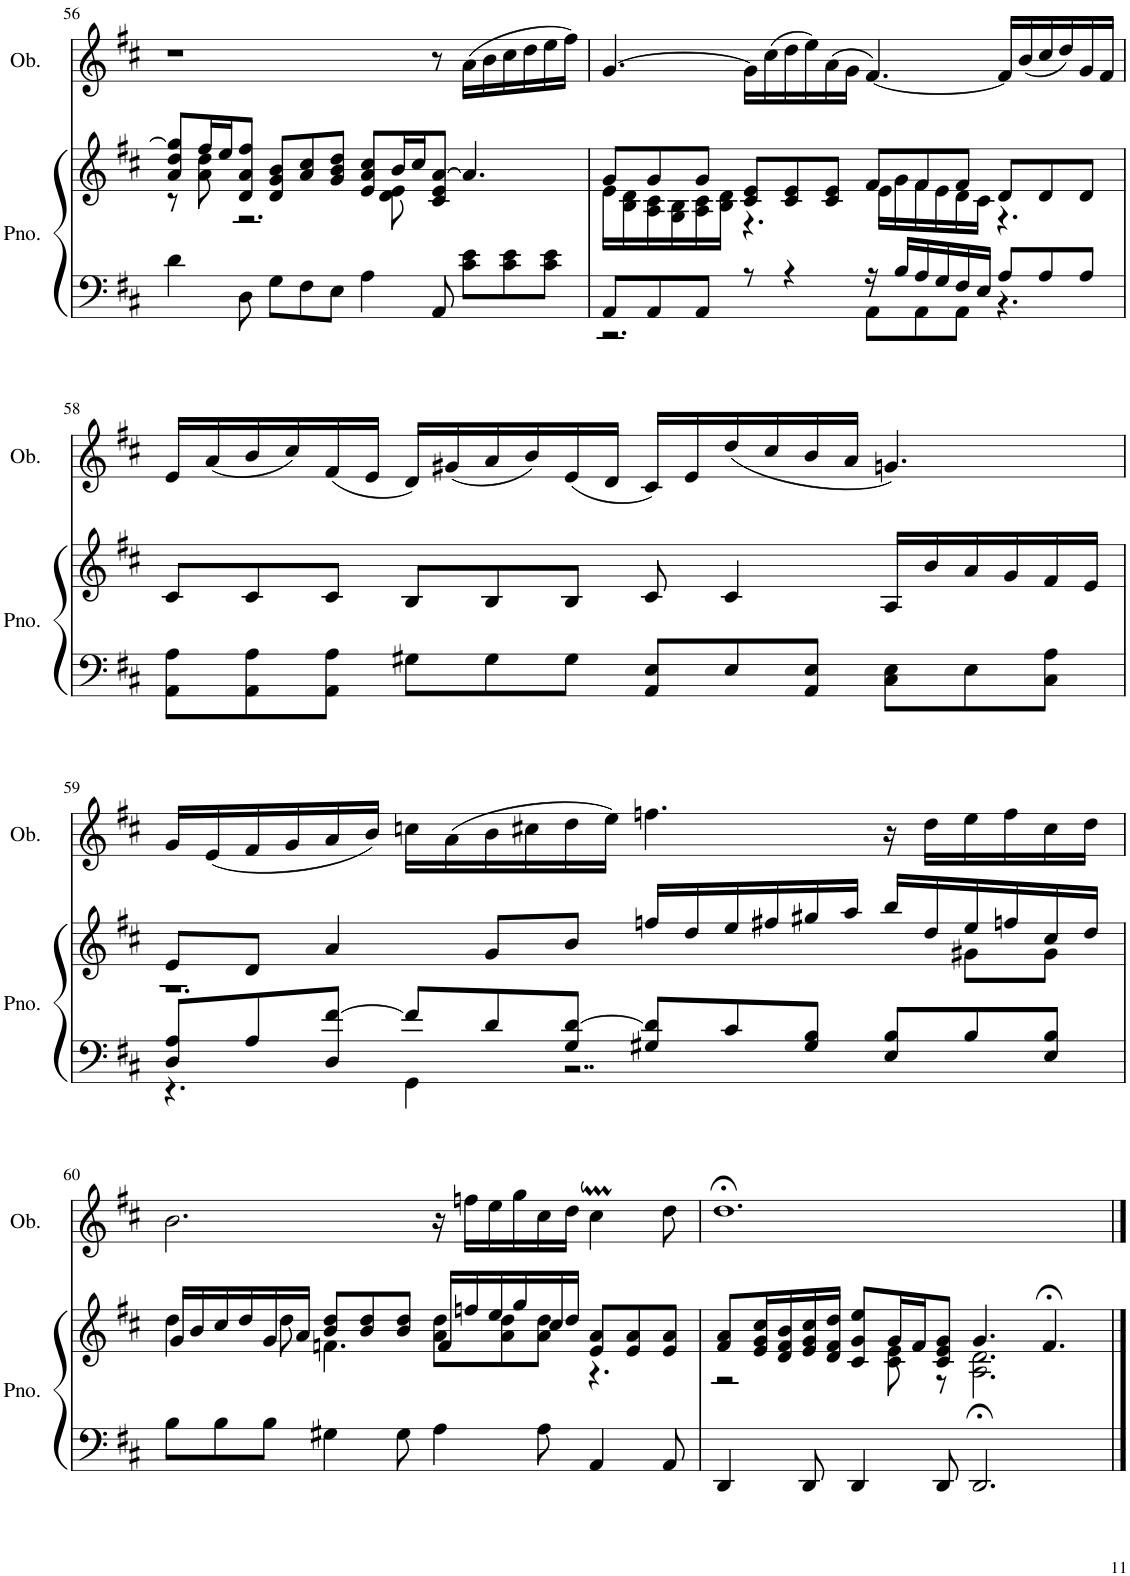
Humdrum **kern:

**kern	**kern	**kern
*part2	*part2	*part1
*staff3	*staff2	*staff1
*I"Piano	*	*I"Oboe
*I'Pno.	*	*I'Ob.
!!LO:PB:g=z
*clefF4	*clefG2	*clefG2
*k[f#c#]	*k[f#c#]	*k[f#c#]
*M12/8	*M12/8	*M12/8
=56	=56	=56
*	*^	*
4d\	8a/ 8dd/ 8gg/]L	8r	1r
.	16ff#/L	8a\ 8dd\	.
.	16ee/J	.	.
8D\	8d/ 8a/ 8ff#/J	2.r	.
8G\L	8d/ 8g/ 8b/L	.	.
8F#\	8a/ 8cc#/	.	.
8E\J	8g/ 8b/ 8dd/J	.	.
4A\	8e/ 8a/ 8cc#/L	.	.
.	16b/L	.	.
.	16cc#/J	.	.
8AA/	8c#/ 8e/ [8a/J	8d\ 8e\	8r
8c#\ 8e\L	4.a/]	4.ryy	(16a\LL
.	.	.	16b\
8c#\ 8e\	.	.	16cc#\
.	.	.	16dd\
8c#\ 8e\J	.	.	16ee\
.	.	.	16ff#\JJ)
=57	=57	=57	=57
*^	*	*	*
8AA/L	2.r	8g/L	16e\LL	[4.g/
.	.	.	16B\ 16d\	.
8AA/	.	8g/	16A\ 16c#\	.
.	.	.	16G\ 16B\	.
8AA/J	.	8g/J	16A\ 16c#\	.
.	.	.	16B\ 16d\JJ	.
8r	.	8c#/ 8e/L	4.r	16g\LL]
.	.	.	.	(16cc#\
4r	.	8c#/ 8e/	.	16dd\
.	.	.	.	16ee\)
.	.	8c#/ 8e/J	.	(16a\
.	.	.	.	16g\JJ
16r	8AA\L	8f#/L	16e\LL	[4.f#/)
16B/LL	.	.	16g\	.
16A/	8AA\	8f#/	16f#\	.
16G/	.	.	16e\	.
16F#/	8AA\J	8f#/J	16d\	.
16E/JJ	.	.	16c#\JJ	.
8A/L	4.r	8d/L	4.r	16f#/LL]
.	.	.	.	(16b/
8A/	.	8d/	.	16cc#/
.	.	.	.	16dd/)
8A/J	.	8d/J	.	16g/
.	.	.	.	16f#/JJ
*v	*v	*	*	*
*	*v	*v	*
!!LO:LB:g=z
=58	=58	=58
8AA\ 8A\L	8c#/L	16e/LL
.	.	(16a/
8AA\ 8A\	8c#/	16b/
.	.	16cc#/)
8AA\ 8A\J	8c#/J	(16f#/
.	.	16e/JJ
8G#X\L	8B/L	16d/LL)
.	.	(16g#X/
8G#\	8B/	16a/
.	.	16b/)
8G#\J	8B/J	(16e/
.	.	16d/JJ
8AA/ 8E/L	8c#/	16c#/LL)
.	.	16e/
8E/	4c#/	(16dd/
.	.	16cc#/
8AA/ 8E/J	.	16b/
.	.	16a/JJ
8C#\ 8E\L	16A/LL	4.gn/)
.	16b/	.
8E\	16a/	.
.	16g/	.
8C#\ 8A\J	16f#/	.
.	16e/JJ	.
!!LO:LB:g=z
=59	=59	=59
*^	*^	*
8D/ 8A/L	4.r	8e/L	1.r	16g/LL
.	.	.	.	(16e/
8A/	.	8d/J	.	16f#/
.	.	.	.	16g/
8D/ [8f#/J	.	4a/	.	16a/
.	.	.	.	16b/JJ)
8f#/L]	4GG\	.	.	16ccn\LL
.	.	.	.	(16a\
8d/	.	8g/L	.	16b\
.	.	.	.	16cc#X\
8G/ [8d/J	2..r	8b/J	.	16dd\
.	.	.	.	16ee\JJ)
8G#X/ 8d/]L	.	16ffn/LL	.	4.ffn\
.	.	16dd/	.	.
8c#/	.	16ee/	.	.
.	.	16ff#X/	.	.
8G#/ 8B/J	.	16gg#X/	.	.
.	.	16aa/JJ	.	.
8E/ 8B/L	.	16bb/LL	.	16r
.	.	16dd/	.	16dd\LL
8B/	.	16ee/	.	16ee\
.	.	16ffn/	.	16ff\
8E/ 8B/J	.	16cc#/	.	16cc#\
.	.	16dd/JJ	.	16dd\JJ
4ryy	4ryy	4ryy	8g#X\L	4ryy
.	.	.	8g#\J	.
*v	*v	*	*	*
!!LO:LB:g=z
=60	=60	=60	=60
8B\L	16g/LL	4dd\	2.b\
.	16b/	.	.
8B\	16cc#/	.	.
.	16dd/	.	.
8B\J	16g/	8dd\	.
.	16a/JJ	.	.
4G#X\	8b/ 8dd/L	4.fn\	.
.	8b/ 8dd/	.	.
8G#\	8b/ 8dd/J	.	.
4A\	16f/LL	8a\ 8dd\L	16r
.	16ffn/	.	16ffn\LL
.	16ee/	8a\ 8dd\	16ee\
.	16gg/	.	16gg\
8A\	16cc#/	8a\ 8dd\J	16cc#\
.	16dd/JJ	.	16dd\JJ
4AA/	8e/ 8a/L	4.r	4cc#m\
.	8e/ 8a/	.	.
8AA/	8e/ 8a/J	.	8dd\
=61	=61	=61	=61
4DD/	8f#/ 8a/L	2r	1.dd;<
.	16e/ 16g/ 16cc#/L	.	.
.	16d/ 16f#/ 16b/	.	.
8DD/	16e/ 16g/ 16cc#/	.	.
.	16d/ 16f#/ 16dd/JJ	.	.
4DD/	8c#/ 8g/ 8ee/L	.	.
.	16g/L	8c#\ 8e\	.
.	16f#/J	.	.
8DD/	8c#/ 8e/ 8g/J	8r	.
2.DD;</	4.g/	2.A\ 2.d\	.
.	4.f#;</	.	.
*	*v	*v	*
==	==	==
*-	*-	*-
